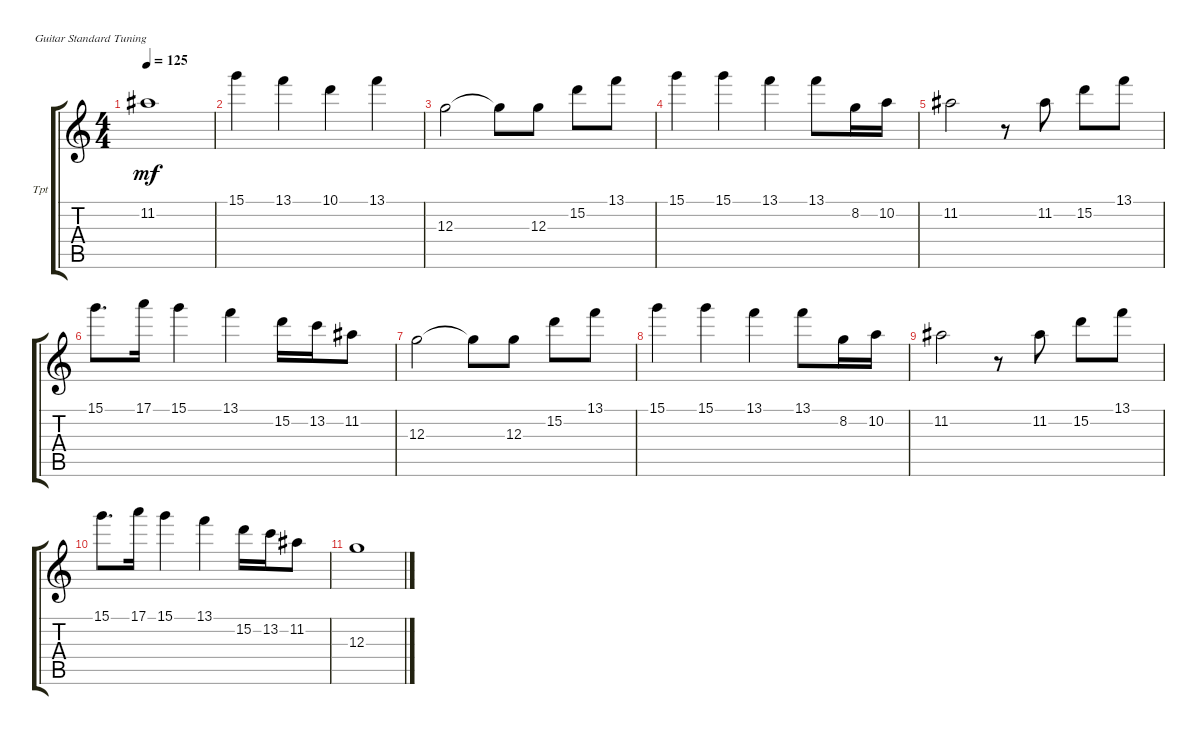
\defaultSystemsLayout 4
\bracketExtendMode groupsimilarinstruments
\firstSystemTrackNameOrientation horizontal
\otherSystemsTrackNameOrientation horizontal
\track ("Trumpet" "Tpt") {instrument overdrivenguitar}
\staff {score tabs}
\tuning (E4 B3 G3 D3 A2 E2)
\ts (4 4)
\tempo 125
\clef g2
\ks c
11.2.1{dy mf} |
15.1.4 13.1.4 10.1.4 13.1.4 |
12.3.2 12.3{t}.8 12.3.8 15.2.8 13.1.8 |
15.1.4 15.1.4 13.1.4 13.1.8 8.2.16 10.2.16 |
11.2.2 r.8 11.2.8 15.2.8 13.1.8 |
15.1.8{d} 17.1.16 15.1.4 13.1.4 15.2.16 13.2.16 11.2.8 |
12.3.2 12.3{t}.8 12.3.8 15.2.8 13.1.8 |
15.1.4 15.1.4 13.1.4 13.1.8 8.2.16 10.2.16 |
11.2.2 r.8 11.2.8 15.2.8 13.1.8 |
15.1.8{d} 17.1.16 15.1.4 13.1.4 15.2.16 13.2.16 11.2.8 |
12.3.1
